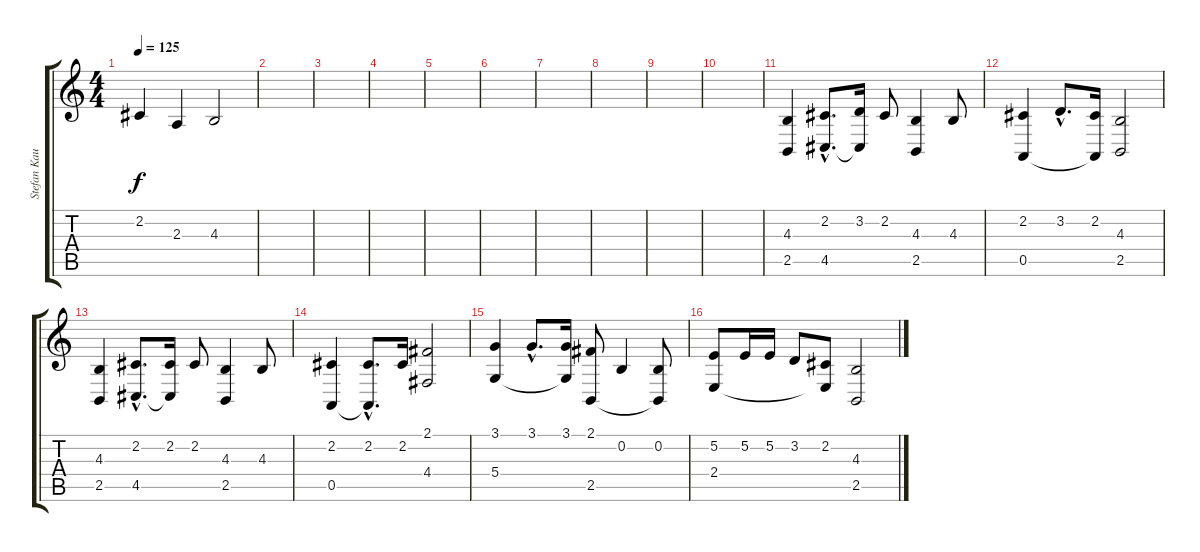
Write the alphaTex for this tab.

\track ("Stefan Kaufmann - accordion" "Stefan Kau") {instrument accordion}
\staff {score tabs}
\tuning (E4 B3 G3 D3 A2 E2) {hide}
\ts (4 4)
\tempo 125
\clef g2
\ks c
2.2.4{dy f} 2.3.4 4.3.2 |
|
|
|
|
|
|
|
|
|
(4.3 2.5).4 (2.2{hac} 4.5{hac}).8{d} (3.2 4.5{t}).16 2.2.8 (4.3 2.5).4 4.3.8 |
(2.2 0.5).4 3.2{hac}.8{d} (2.2 0.5{t}).16 (4.3 2.5).2 |
(4.3 2.5).4 (2.2{hac} 4.5{hac}).8{d} (2.2 4.5{t}).16 2.2.8 (4.3 2.5).4 4.3.8 |
(2.2 0.5).4 (2.2{hac} 0.5{hac t}).8{d} 2.2.16 (2.1 4.4).2 |
(3.1 5.4).4 3.1{hac}.8{d} (3.1 5.4{t}).16 (2.1 2.5).8 0.2.4 (0.2 2.5{t}).8 |
(5.2 2.4).8 5.2.16 5.2.16 3.2.8 (2.2 2.4{t}).8 (4.3 2.5).2
